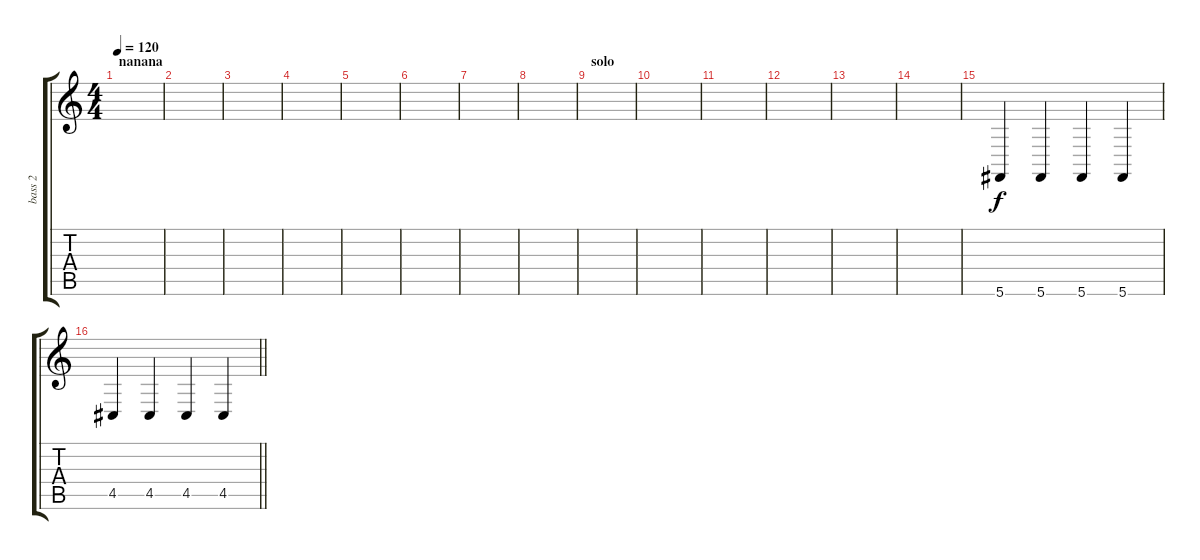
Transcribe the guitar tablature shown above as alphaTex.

\track ("bass 2" "bass 2") {instrument pizzicatostrings}
\staff {score tabs}
\tuning (E4 B3 G3 D3 A2 Db2) {hide}
\ts (4 4)
\section ("" "nanana")
\tempo 120
\clef g2
\ks c
|
|
|
|
|
|
|
|
\section ("" "solo")
|
|
|
|
|
|
5.6.4 5.6.4 5.6.4 5.6.4 |
\barLineRight lightlight
4.5.4 4.5.4 4.5.4 4.5.4
